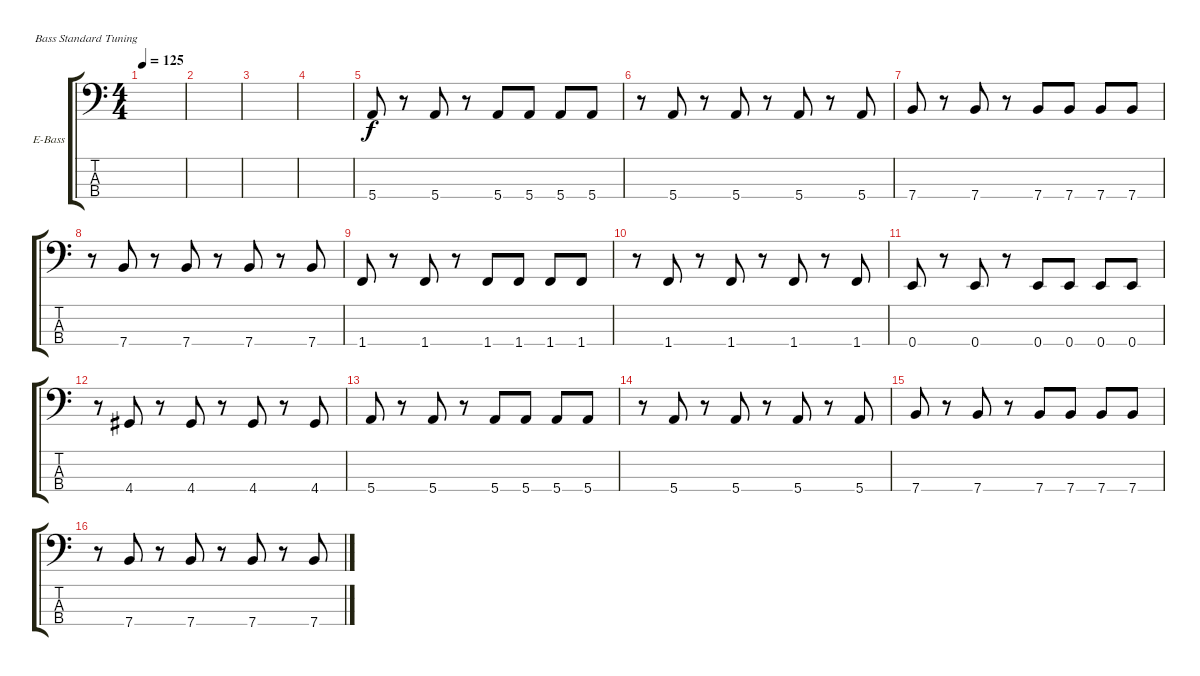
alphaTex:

\defaultSystemsLayout 4
\bracketExtendMode groupsimilarinstruments
\firstSystemTrackNameOrientation horizontal
\otherSystemsTrackNameOrientation horizontal
\track ("Bass" "E-Bass") {instrument electricbassfinger}
\staff {score tabs}
\tuning (G2 D2 A1 E1)
\ts (4 4)
\tempo 125
\clef f4
\ks c
|
|
|
|
5.4.8 r.8 5.4.8 r.8 5.4.8 5.4.8 5.4.8 5.4.8 |
r.8 5.4.8 r.8 5.4.8 r.8 5.4.8 r.8 5.4.8 |
7.4.8 r.8 7.4.8 r.8 7.4.8 7.4.8 7.4.8 7.4.8 |
r.8 7.4.8 r.8 7.4.8 r.8 7.4.8 r.8 7.4.8 |
1.4.8 r.8 1.4.8 r.8 1.4.8 1.4.8 1.4.8 1.4.8 |
r.8 1.4.8 r.8 1.4.8 r.8 1.4.8 r.8 1.4.8 |
0.4.8 r.8 0.4.8 r.8 0.4.8 0.4.8 0.4.8 0.4.8 |
r.8 4.4.8 r.8 4.4.8 r.8 4.4.8 r.8 4.4.8 |
5.4.8 r.8 5.4.8 r.8 5.4.8 5.4.8 5.4.8 5.4.8 |
r.8 5.4.8 r.8 5.4.8 r.8 5.4.8 r.8 5.4.8 |
7.4.8 r.8 7.4.8 r.8 7.4.8 7.4.8 7.4.8 7.4.8 |
r.8 7.4.8 r.8 7.4.8 r.8 7.4.8 r.8 7.4.8
